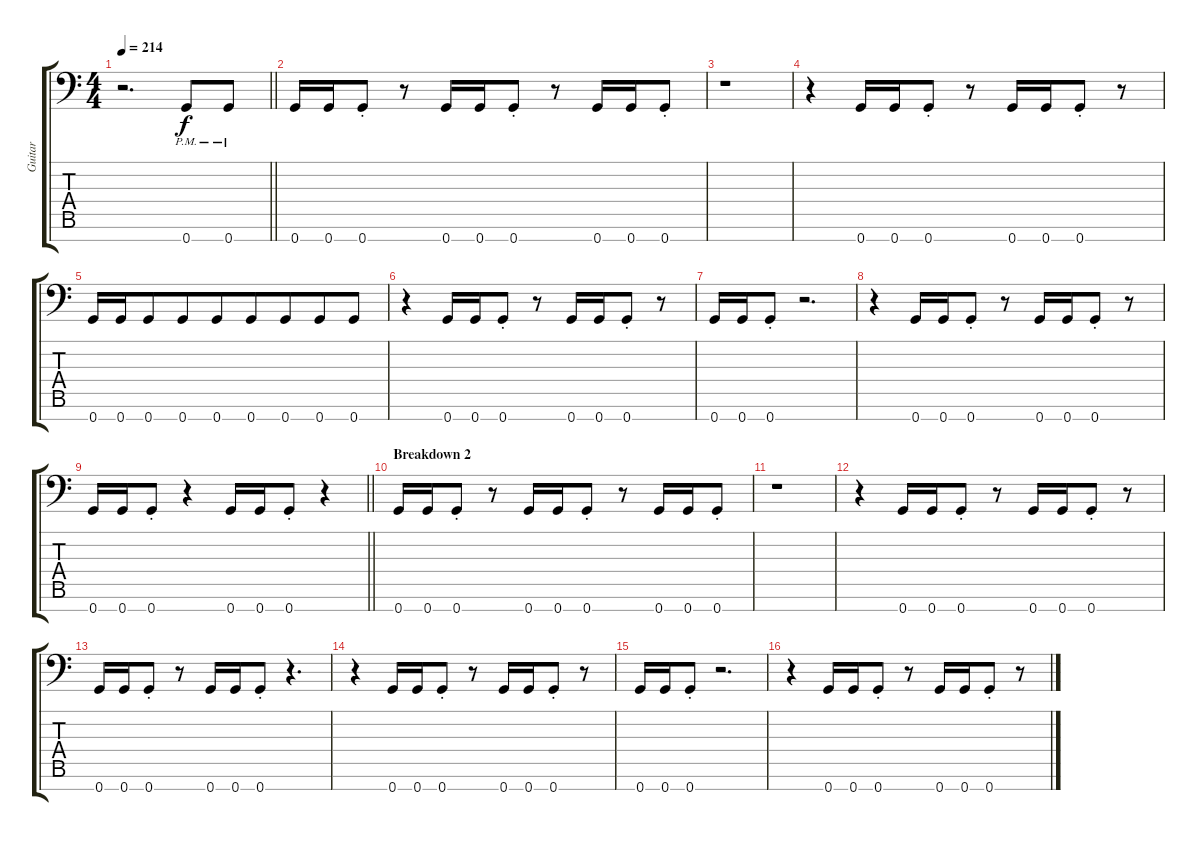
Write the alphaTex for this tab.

\track ("Guitar" "Guitar") {instrument distortionguitar}
\staff {score tabs}
\tuning (D4 A3 F3 C3 G2 D2 G1) {hide}
\ts (4 4)
\tempo 214
\clef f4
\barLineRight lightlight
\ks c
r.2{d dy f} 0.7{pm}.8{beam merge} 0.7{pm}.8 |
\section ("" "")
0.7.16 0.7.16 0.7{st}.8 r.8 0.7.16 0.7.16{beam merge} 0.7{st}.8 r.8 0.7.16 0.7.16 0.7{st}.8 |
r.1 |
r.4 0.7.16 0.7.16 0.7{st}.8 r.8 0.7.16 0.7.16{beam merge} 0.7{st}.8 r.8 |
0.7.16 0.7.16{beam merge} 0.7.8{beam merge} 0.7.8{beam merge} 0.7.8{beam merge} 0.7.8{beam merge} 0.7.8{beam merge} 0.7.8{beam merge} 0.7.8 |
r.4 0.7.16 0.7.16{beam merge} 0.7{st}.8 r.8 0.7.16 0.7.16{beam merge} 0.7{st}.8 r.8 |
0.7.16 0.7.16{beam merge} 0.7{st}.8 r.2{d} |
r.4 0.7.16 0.7.16 0.7{st}.8 r.8 0.7.16 0.7.16{beam merge} 0.7{st}.8 r.8 |
\barLineRight lightlight
0.7.16 0.7.16{beam merge} 0.7{st}.8 r.4 0.7.16 0.7.16{beam merge} 0.7{st}.8 r.4 |
\section ("" "Breakdown 2")
0.7.16 0.7.16 0.7{st}.8 r.8 0.7.16 0.7.16{beam merge} 0.7{st}.8 r.8 0.7.16 0.7.16 0.7{st}.8 |
r.1 |
r.4 0.7.16 0.7.16 0.7{st}.8 r.8 0.7.16 0.7.16{beam merge} 0.7{st}.8 r.8 |
0.7.16 0.7.16{beam merge} 0.7{st}.8 r.8 0.7.16 0.7.16{beam merge} 0.7{st}.8 r.4{d} |
r.4 0.7.16 0.7.16{beam merge} 0.7{st}.8 r.8 0.7.16 0.7.16{beam merge} 0.7{st}.8 r.8 |
0.7.16 0.7.16{beam merge} 0.7{st}.8 r.2{d} |
r.4 0.7.16 0.7.16{beam merge} 0.7{st}.8 r.8 0.7.16 0.7.16{beam merge} 0.7{st}.8 r.8
